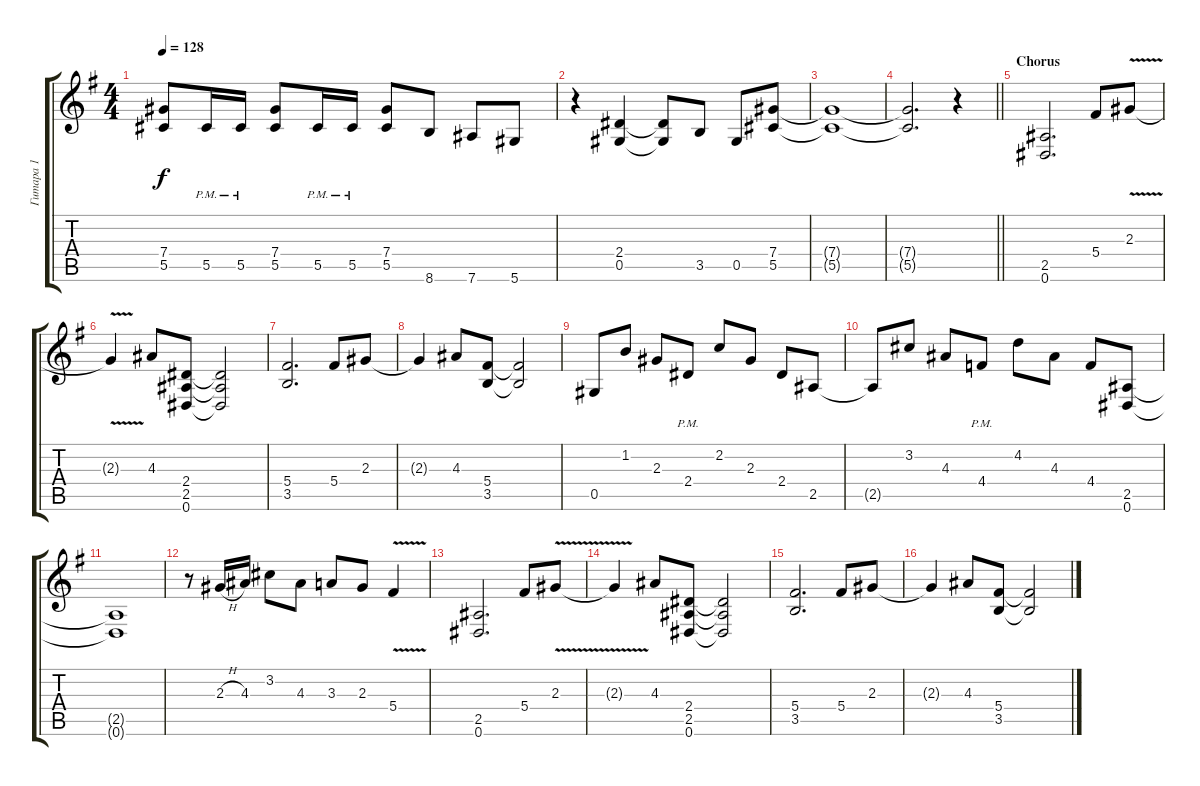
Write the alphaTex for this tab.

\track ("Гитара 1" "Гитара 1") {instrument distortionguitar}
\staff {score tabs}
\tuning (Eb4 Bb3 Gb3 Db3 Ab2 Eb2) {hide}
\ts (4 4)
\tempo 128
\clef g2
\ks eminor
(7.4{t} 5.5{t}).8{dy f} 5.5{pm}.16 5.5{pm}.16 (7.4 5.5).8 5.5{pm}.16 5.5{pm}.16 (7.4 5.5).8 8.6.8 7.6.8 5.6.8 |
r.4 (2.4 0.5).4 (2.4{t} 0.5{t}).8 3.5.8 0.5.8 (7.4 5.5).8 |
(7.4{t} 5.5{t}).1 |
\barLineRight lightlight
(7.4{t} 5.5{t}).2{d} r.4 |
\section ("" "Chorus")
(2.5 0.6).2{d} 5.4.8 2.3{v}.8 |
2.3{t}.4 4.3.8 (2.4 2.5 0.6).8 (2.4{t} 2.5{t} 0.6{t}).2 |
(5.4 3.5).2{d} 5.4.8 2.3.8 |
2.3{t}.4 4.3.8 (5.4 3.5).8 (5.4{t} 3.5{t}).2 |
0.5.8 1.2.8 2.3.8 2.4{pm}.8 2.2.8 2.3.8 2.4.8 2.5.8 |
2.5{t}.8 3.2.8 4.3.8 4.4{pm}.8 4.2.8 4.3.8 4.4.8 (2.5 0.6).8 |
(2.5{t} 0.6{t}).1 |
r.8 2.3{h}.16 4.3.16 3.2.8 4.3.8 3.3.8 2.3.8 5.4{v}.4 |
(2.5 0.6).2{d} 5.4.8 2.3{v}.8 |
2.3{t}.4 4.3.8 (2.4 2.5 0.6).8 (2.4{t} 2.5{t} 0.6{t}).2 |
(5.4 3.5).2{d} 5.4.8 2.3.8 |
2.3{t}.4 4.3.8 (5.4 3.5).8 (5.4{t} 3.5{t}).2
